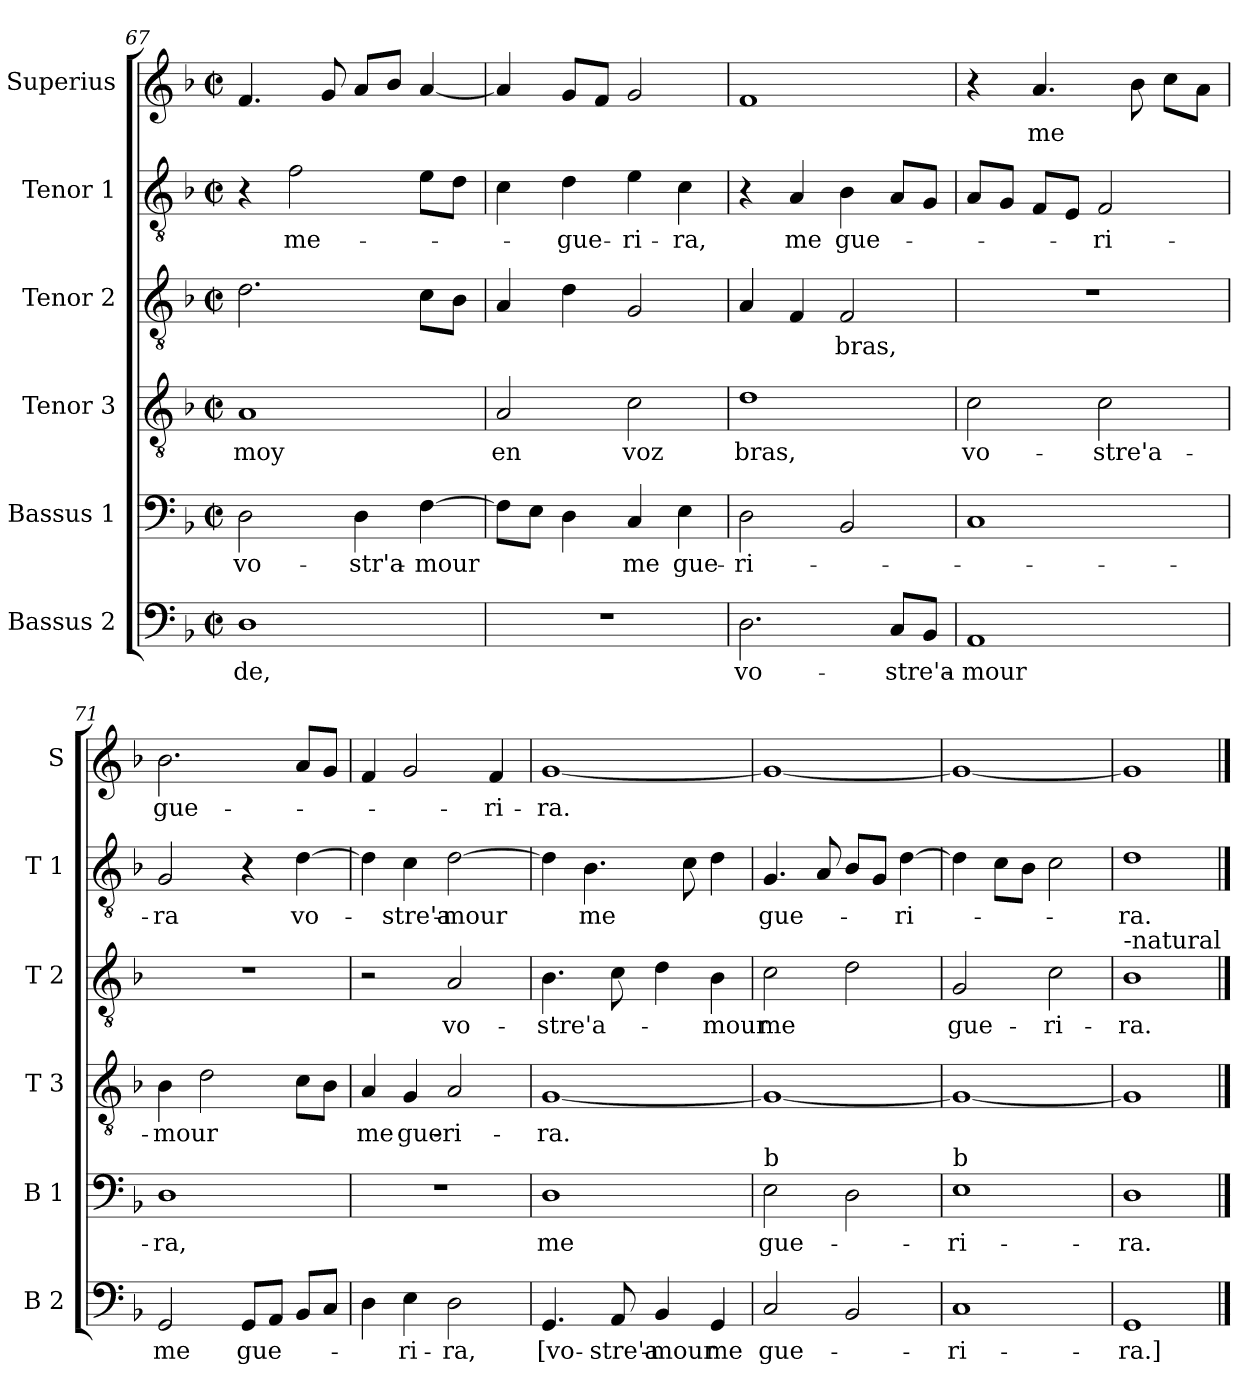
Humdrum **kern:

**kern	**text	**kern	**text	**kern	**text	**kern	**text	**kern	**text	**kern	**text
*part6	*part6	*part5	*part5	*part4	*part4	*part3	*part3	*part2	*part2	*part1	*part1
*staff6	*staff6	*staff5	*staff5	*staff4	*staff4	*staff3	*staff3	*staff2	*staff2	*staff1	*staff1
*I"Bassus 2	*	*I"Bassus 1	*	*I"Tenor 3	*	*I"Tenor 2	*	*I"Tenor 1	*	*I"Superius	*
*I'B 2	*	*I'B 1	*	*I'T 3	*	*I'T 2	*	*I'T 1	*	*I'S	*
*clefF4	*	*clefF4	*	*clefGv2	*	*clefGv2	*	*clefGv2	*	*clefG2	*
*k[b-]	*	*k[b-]	*	*k[b-]	*	*k[b-]	*	*k[b-]	*	*k[b-]	*
*F:	*	*F:	*	*F:	*	*F:	*	*F:	*	*F:	*
*M2/2	*	*M2/2	*	*M2/2	*	*M2/2	*	*M2/2	*	*M2/2	*
*met(c|)	*	*met(c|)	*	*met(c|)	*	*met(c|)	*	*met(c|)	*	*met(c|)	*
=67	=67	=67	=67	=67	=67	=67	=67	=67	=67	=67	=67
1D	-de,	2D\	vo-	1A	moy	2.d\	.	4r	.	4.f/	.
.	.	.	.	.	.	.	.	2f\	me-	.	.
.	.	.	.	.	.	.	.	.	.	8g/	.
.	.	4D\	-str'a-	.	.	.	.	.	.	8a/L	.
.	.	.	.	.	.	.	.	.	.	8b-/J	.
.	.	[4F\	-mour	.	.	8c\L	.	8e\L	.	[4a/	.
.	.	.	.	.	.	8B-\J	.	8d\J	.	.	.
=68	=68	=68	=68	=68	=68	=68	=68	=68	=68	=68	=68
1r	.	8F\L]	.	2A/	en	4A/	.	4c\	.	4a/]	.
.	.	8E\J	.	.	.	.	.	.	.	.	.
.	.	4D\	.	.	.	4d\	.	4d\	-gue-	8g/L	.
.	.	.	.	.	.	.	.	.	.	8f/J	.
.	.	4C/	me	2c\	voz	2G/	.	4e\	-ri-	2g/	.
.	.	4E\	gue-	.	.	.	.	4c\	-ra,	.	.
=69	=69	=69	=69	=69	=69	=69	=69	=69	=69	=69	=69
2.D\	vo-	2D\	-ri-	1d	bras,	4A/	.	4r	.	1f	.
.	.	.	.	.	.	4F/	.	4A/	me	.	.
.	.	2BB-/	.	.	.	2F/	bras,	4B-\	gue-	.	.
8C/L	-stre'a-	.	.	.	.	.	.	8A/L	.	.	.
8BB-/J	.	.	.	.	.	.	.	8G/J	.	.	.
=70	=70	=70	=70	=70	=70	=70	=70	=70	=70	=70	=70
1AA	-mour	1C	.	2c\	vo-	1r	.	8A/L	.	4r	.
.	.	.	.	.	.	.	.	8G/J	.	.	.
.	.	.	.	.	.	.	.	8F/L	.	4.a/	me
.	.	.	.	.	.	.	.	8E/J	.	.	.
.	.	.	.	2c\	-stre'a-	.	.	2F/	-ri-	.	.
.	.	.	.	.	.	.	.	.	.	8b-\	.
.	.	.	.	.	.	.	.	.	.	8cc\L	.
.	.	.	.	.	.	.	.	.	.	8a\J	.
=71	=71	=71	=71	=71	=71	=71	=71	=71	=71	=71	=71
2GG/	me	1D	-ra,	4B-\	-mour	1r	.	2G/	-ra	2.b-\	gue-
.	.	.	.	2d\	.	.	.	.	.	.	.
8GG/L	gue-	.	.	.	.	.	.	4r	.	.	.
8AA/J	.	.	.	.	.	.	.	.	.	.	.
8BB-/L	.	.	.	8c\L	.	.	.	[4d\	vo-	8a/L	.
8C/J	.	.	.	8B-\J	.	.	.	.	.	8g/J	.
!!LO:PB:g=z
=72	=72	=72	=72	=72	=72	=72	=72	=72	=72	=72	=72
4D\	.	1r	.	4A/	me	2r	.	4d\]	.	4f/	.
4E\	-ri-	.	.	4G/	gue-	.	.	4c\	-stre'a-	2g/	.
2D\	-ra,	.	.	2A/	-ri-	2A/	vo-	[2d\	-mour	.	.
.	.	.	.	.	.	.	.	.	.	4f/	-ri-
=73	=73	=73	=73	=73	=73	=73	=73	=73	=73	=73	=73
4.GG/	[vo-	1D	me	[1G	-ra.	4.B-\	-stre'a-	4d\]	.	[1g	-ra.
.	.	.	.	.	.	.	.	4.B-\	me	.	.
8AA/	-stre'a-	.	.	.	.	8c\	.	.	.	.	.
4BB-/	-mour	.	.	.	.	4d\	.	.	.	.	.
.	.	.	.	.	.	.	.	8c\	.	.	.
4GG/	me	.	.	.	.	4B-\	-mour	4d\	.	.	.
=74	=74	=74	=74	=74	=74	=74	=74	=74	=74	=74	=74
!	!	!LO:TX:a:t=b	!	!	!	!	!	!	!	!	!
2C/	gue-	2E\	gue-	1G_	.	2c\	me	4.G/	gue-	1g_	.
.	.	.	.	.	.	.	.	8A/	.	.	.
2BB-/	.	2D\	.	.	.	2d\	.	8B-/L	.	.	.
.	.	.	.	.	.	.	.	8G/J	.	.	.
.	.	.	.	.	.	.	.	[4d\	-ri-	.	.
=75	=75	=75	=75	=75	=75	=75	=75	=75	=75	=75	=75
!	!	!LO:TX:a:t=b	!	!	!	!	!	!	!	!	!
1C	-ri-	1E	-ri-	1G_	.	2G/	gue-	4d\]	.	1g_	.
.	.	.	.	.	.	.	.	8c\L	.	.	.
.	.	.	.	.	.	.	.	8B-\J	.	.	.
.	.	.	.	.	.	2c\	-ri-	2c\	.	.	.
=76	=76	=76	=76	=76	=76	=76	=76	=76	=76	=76	=76
!	!	!	!	!	!	!LO:TX:a:t=-natural	!	!	!	!	!
1GG	-ra.]	1D	-ra.	1G]	.	1B-	-ra.	1d	-ra.	1g]	.
==	==	==	==	==	==	==	==	==	==	==	==
*-	*-	*-	*-	*-	*-	*-	*-	*-	*-	*-	*-
